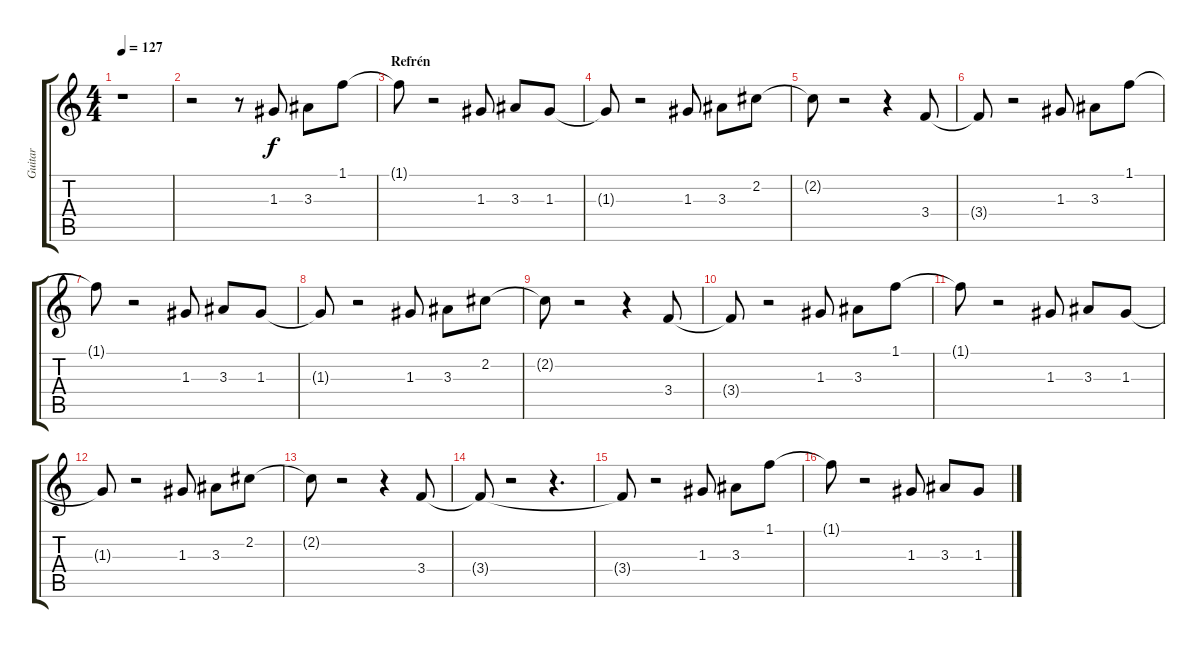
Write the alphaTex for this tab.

\track ("Guitar" "Guitar") {instrument acousticguitarsteel}
\staff {score tabs}
\tuning (E4 B3 G3 D3 A2 E2) {hide}
\ts (4 4)
\tempo 127
\clef g2
\ks c
r.1{dy f} |
r.2{volume 13} r.8 1.3.8 3.3.8 1.1.8 |
\section ("" "Refrén")
1.1{t}.8 r.2 1.3.8 3.3.8 1.3.8 |
1.3{t}.8 r.2 1.3.8 3.3.8 2.2.8 |
2.2{t}.8 r.2 r.4 3.4.8 |
3.4{t}.8 r.2 1.3.8 3.3.8 1.1.8 |
1.1{t}.8 r.2 1.3.8 3.3.8 1.3.8 |
1.3{t}.8 r.2 1.3.8 3.3.8 2.2.8 |
2.2{t}.8 r.2 r.4 3.4.8 |
3.4{t}.8 r.2 1.3.8 3.3.8 1.1.8 |
1.1{t}.8 r.2 1.3.8 3.3.8 1.3.8 |
1.3{t}.8 r.2 1.3.8 3.3.8 2.2.8 |
2.2{t}.8 r.2 r.4 3.4.8 |
3.4{t}.8 r.2 r.4{d} |
3.4{t}.8 r.2 1.3.8 3.3.8 1.1.8 |
1.1{t}.8 r.2 1.3.8 3.3.8 1.3.8
